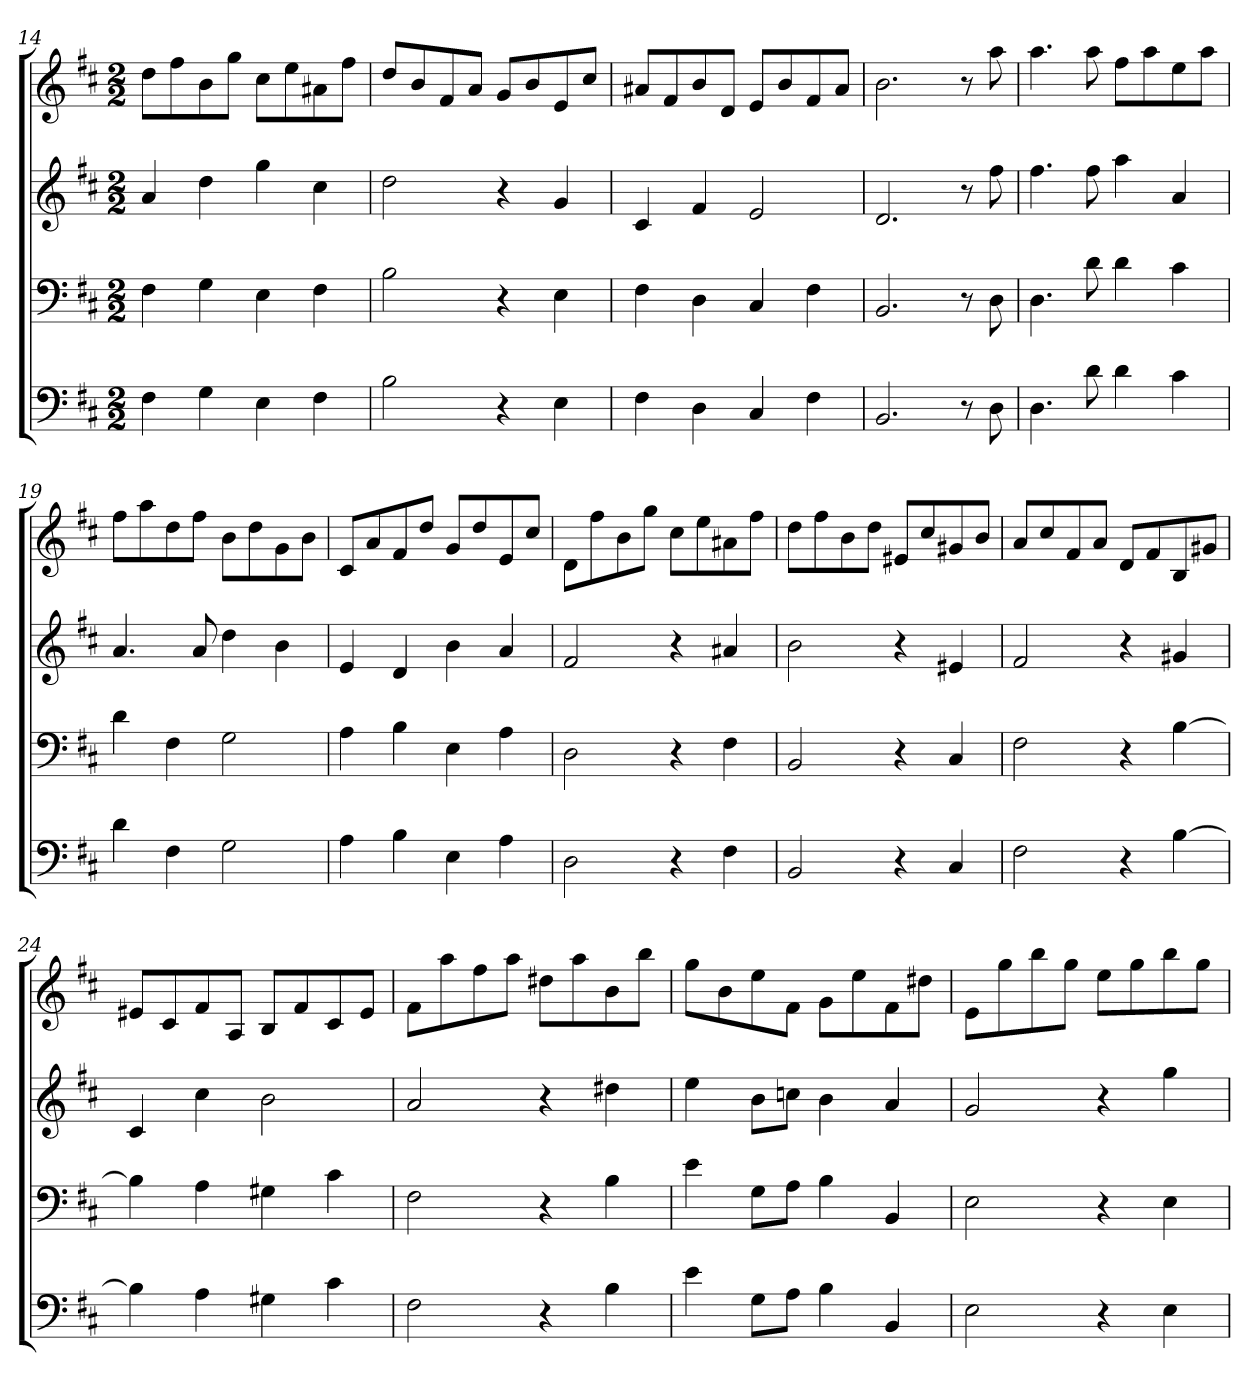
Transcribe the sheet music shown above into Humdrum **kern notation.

**kern	**kern	**kern	**kern
*part4	*part3	*part2	*part1
*staff4	*staff3	*staff2	*staff1
*k[f#c#]	*k[f#c#]	*k[f#c#]	*k[f#c#]
*b:	*b:	*b:	*b:
*M2/2	*M2/2	*M2/2	*M2/2
=14	=14	=14	=14
4F#	4F#	4a	8ddL
.	.	.	8ff#
4G	4G	4dd	8b
.	.	.	8ggJ
4E	4E	4gg	8cc#L
.	.	.	8ee
4F#	4F#	4cc#	8a#X
.	.	.	8ff#J
=15	=15	=15	=15
2B	2B	2dd	8ddL
.	.	.	8b
.	.	.	8f#
.	.	.	8aJ
4r	4r	4r	8gL
.	.	.	8b
4E	4E	4g	8e
.	.	.	8cc#J
=16	=16	=16	=16
4F#	4F#	4c#	8a#XL
.	.	.	8f#
4D	4D	4f#	8b
.	.	.	8dJ
4C#	4C#	2e	8eL
.	.	.	8b
4F#	4F#	.	8f#
.	.	.	8a#J
=17	=17	=17	=17
2.BB	2.BB	2.d	2.b
8r	8r	8r	8r
8D	8D	8ff#	8aa
=18	=18	=18	=18
4.D	4.D	4.ff#	4.aa
8d	8d	8ff#	8aa
4d	4d	4aa	8ff#L
.	.	.	8aa
4c#	4c#	4a	8ee
.	.	.	8aaJ
=19	=19	=19	=19
4d	4d	4.a	8ff#L
.	.	.	8aa
4F#	4F#	.	8dd
.	.	8a	8ff#J
2G	2G	4dd	8bL
.	.	.	8dd
.	.	4b	8g
.	.	.	8bJ
=20	=20	=20	=20
4A	4A	4e	8c#L
.	.	.	8a
4B	4B	4d	8f#
.	.	.	8ddJ
4E	4E	4b	8gL
.	.	.	8dd
4A	4A	4a	8e
.	.	.	8cc#J
=21	=21	=21	=21
2D	2D	2f#	8dL
.	.	.	8ff#
.	.	.	8b
.	.	.	8ggJ
4r	4r	4r	8cc#L
.	.	.	8ee
4F#	4F#	4a#X	8a#X
.	.	.	8ff#J
=22	=22	=22	=22
2BB	2BB	2b	8ddL
.	.	.	8ff#
.	.	.	8b
.	.	.	8ddJ
4r	4r	4r	8e#XL
.	.	.	8cc#
4C#	4C#	4e#X	8g#X
.	.	.	8bJ
=23	=23	=23	=23
2F#	2F#	2f#	8aL
.	.	.	8cc#
.	.	.	8f#
.	.	.	8aJ
4r	4r	4r	8dL
.	.	.	8f#
[4B	[4B	4g#X	8B
.	.	.	8g#XJ
=24	=24	=24	=24
4B]	4B]	4c#	8e#XL
.	.	.	8c#
4A	4A	4cc#	8f#
.	.	.	8AJ
4G#X	4G#X	2b	8BL
.	.	.	8f#
4c#	4c#	.	8c#
.	.	.	8e#J
=25	=25	=25	=25
2F#	2F#	2a	8f#L
.	.	.	8aa
.	.	.	8ff#
.	.	.	8aaJ
4r	4r	4r	8dd#XL
.	.	.	8aa
4B	4B	4dd#X	8b
.	.	.	8bbJ
=26	=26	=26	=26
4e	4e	4ee	8ggL
.	.	.	8b
8GL	8GL	8bL	8ee
8AJ	8AJ	8ccnJ	8f#J
4B	4B	4b	8gL
.	.	.	8ee
4BB	4BB	4a	8f#
.	.	.	8dd#XJ
=27	=27	=27	=27
2E	2E	2g	8eL
.	.	.	8gg
.	.	.	8bb
.	.	.	8ggJ
4r	4r	4r	8eeL
.	.	.	8gg
4E	4E	4gg	8bb
.	.	.	8ggJ
=	=	=	=
*-	*-	*-	*-
